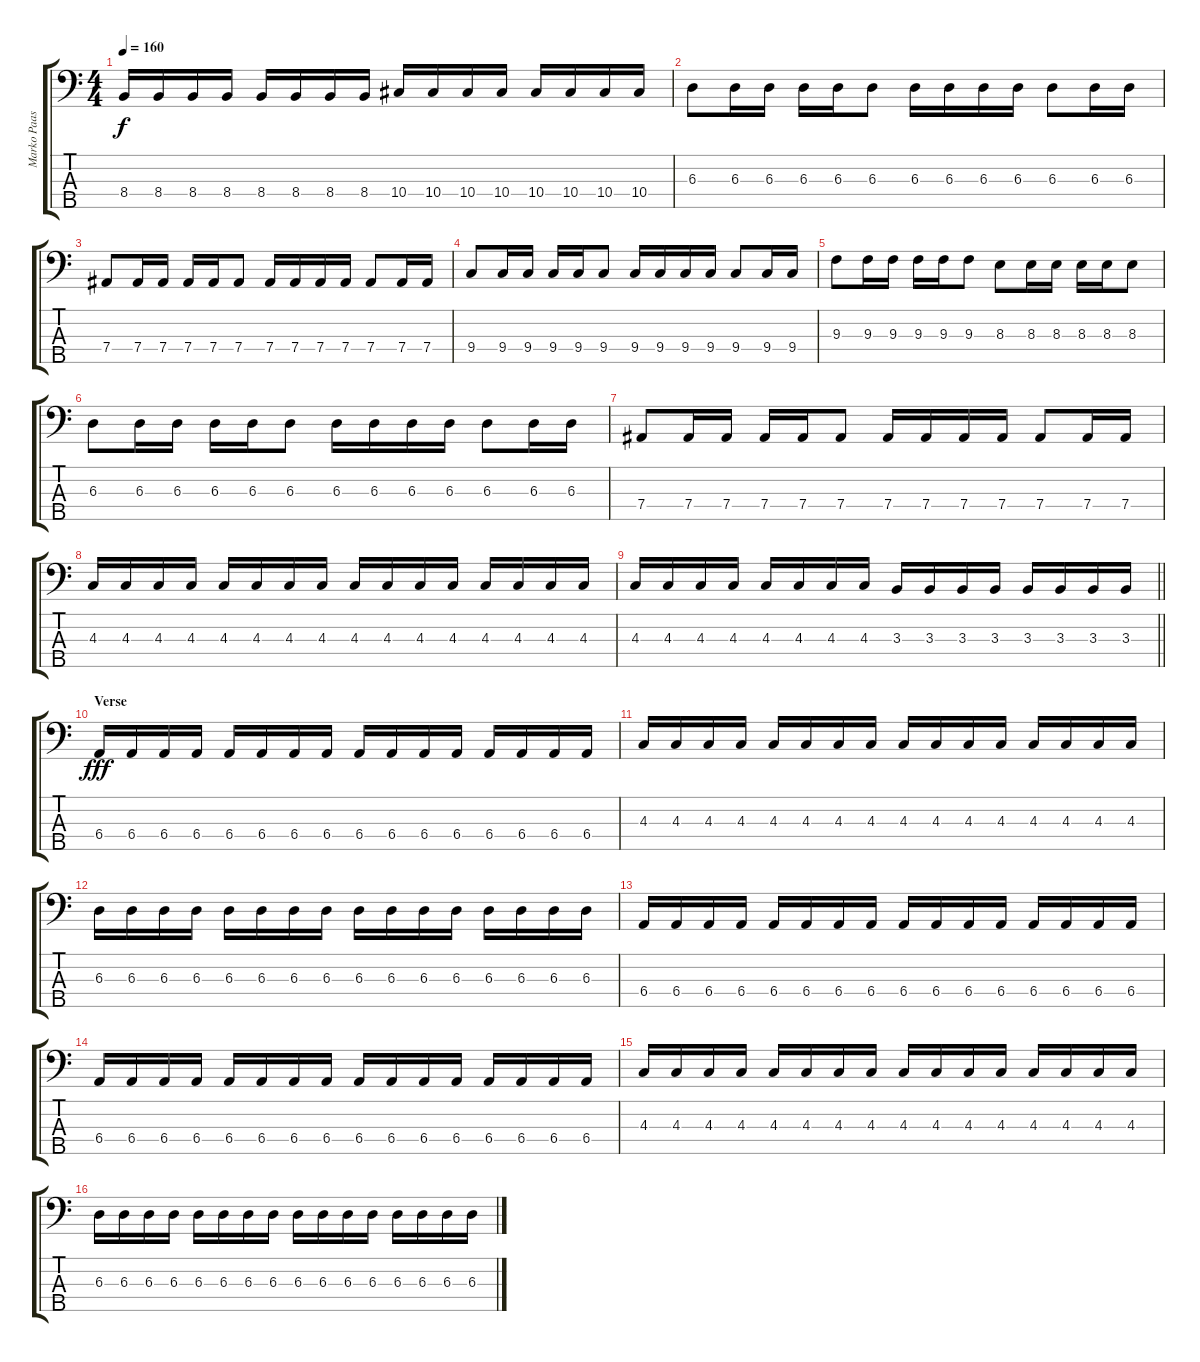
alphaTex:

\track ("Marko Paasikoski" "Marko Paas") {instrument electricbasspick}
\staff {score tabs}
\tuning (Gb2 Db2 Ab1 Eb1 Bb0) {hide}
\ts (4 4)
\tempo 160
\clef f4
\ks c
8.4.16{dy f} 8.4.16 8.4.16 8.4.16 8.4.16 8.4.16 8.4.16 8.4.16 10.4.16 10.4.16 10.4.16 10.4.16 10.4.16 10.4.16 10.4.16 10.4.16 |
6.3.8 6.3.16 6.3.16 6.3.16 6.3.16 6.3.8 6.3.16 6.3.16 6.3.16 6.3.16 6.3.8 6.3.16 6.3.16 |
7.4.8 7.4.16 7.4.16 7.4.16 7.4.16 7.4.8 7.4.16 7.4.16 7.4.16 7.4.16 7.4.8 7.4.16 7.4.16 |
9.4.8 9.4.16 9.4.16 9.4.16 9.4.16 9.4.8 9.4.16 9.4.16 9.4.16 9.4.16 9.4.8 9.4.16 9.4.16 |
9.3.8 9.3.16 9.3.16 9.3.16 9.3.16 9.3.8 8.3.8 8.3.16 8.3.16 8.3.16 8.3.16 8.3.8 |
6.3.8 6.3.16 6.3.16 6.3.16 6.3.16 6.3.8 6.3.16 6.3.16 6.3.16 6.3.16 6.3.8 6.3.16 6.3.16 |
7.4.8 7.4.16 7.4.16 7.4.16 7.4.16 7.4.8 7.4.16 7.4.16 7.4.16 7.4.16 7.4.8 7.4.16 7.4.16 |
4.3.16 4.3.16 4.3.16 4.3.16 4.3.16 4.3.16 4.3.16 4.3.16 4.3.16 4.3.16 4.3.16 4.3.16 4.3.16 4.3.16 4.3.16 4.3.16 |
\barLineRight lightlight
4.3.16 4.3.16 4.3.16 4.3.16 4.3.16 4.3.16 4.3.16 4.3.16 3.3.16 3.3.16 3.3.16 3.3.16 3.3.16 3.3.16 3.3.16 3.3.16 |
\section ("" "Verse")
6.4.16{dy fff} 6.4.16 6.4.16 6.4.16 6.4.16 6.4.16 6.4.16 6.4.16 6.4.16 6.4.16 6.4.16 6.4.16 6.4.16 6.4.16 6.4.16 6.4.16 |
4.3.16 4.3.16 4.3.16 4.3.16 4.3.16 4.3.16 4.3.16 4.3.16 4.3.16 4.3.16 4.3.16 4.3.16 4.3.16 4.3.16 4.3.16 4.3.16 |
6.3.16 6.3.16 6.3.16 6.3.16 6.3.16 6.3.16 6.3.16 6.3.16 6.3.16 6.3.16 6.3.16 6.3.16 6.3.16 6.3.16 6.3.16 6.3.16 |
6.4.16 6.4.16 6.4.16 6.4.16 6.4.16 6.4.16 6.4.16 6.4.16 6.4.16 6.4.16 6.4.16 6.4.16 6.4.16 6.4.16 6.4.16 6.4.16 |
6.4.16 6.4.16 6.4.16 6.4.16 6.4.16 6.4.16 6.4.16 6.4.16 6.4.16 6.4.16 6.4.16 6.4.16 6.4.16 6.4.16 6.4.16 6.4.16 |
4.3.16 4.3.16 4.3.16 4.3.16 4.3.16 4.3.16 4.3.16 4.3.16 4.3.16 4.3.16 4.3.16 4.3.16 4.3.16 4.3.16 4.3.16 4.3.16 |
6.3.16 6.3.16 6.3.16 6.3.16 6.3.16 6.3.16 6.3.16 6.3.16 6.3.16 6.3.16 6.3.16 6.3.16 6.3.16 6.3.16 6.3.16 6.3.16
